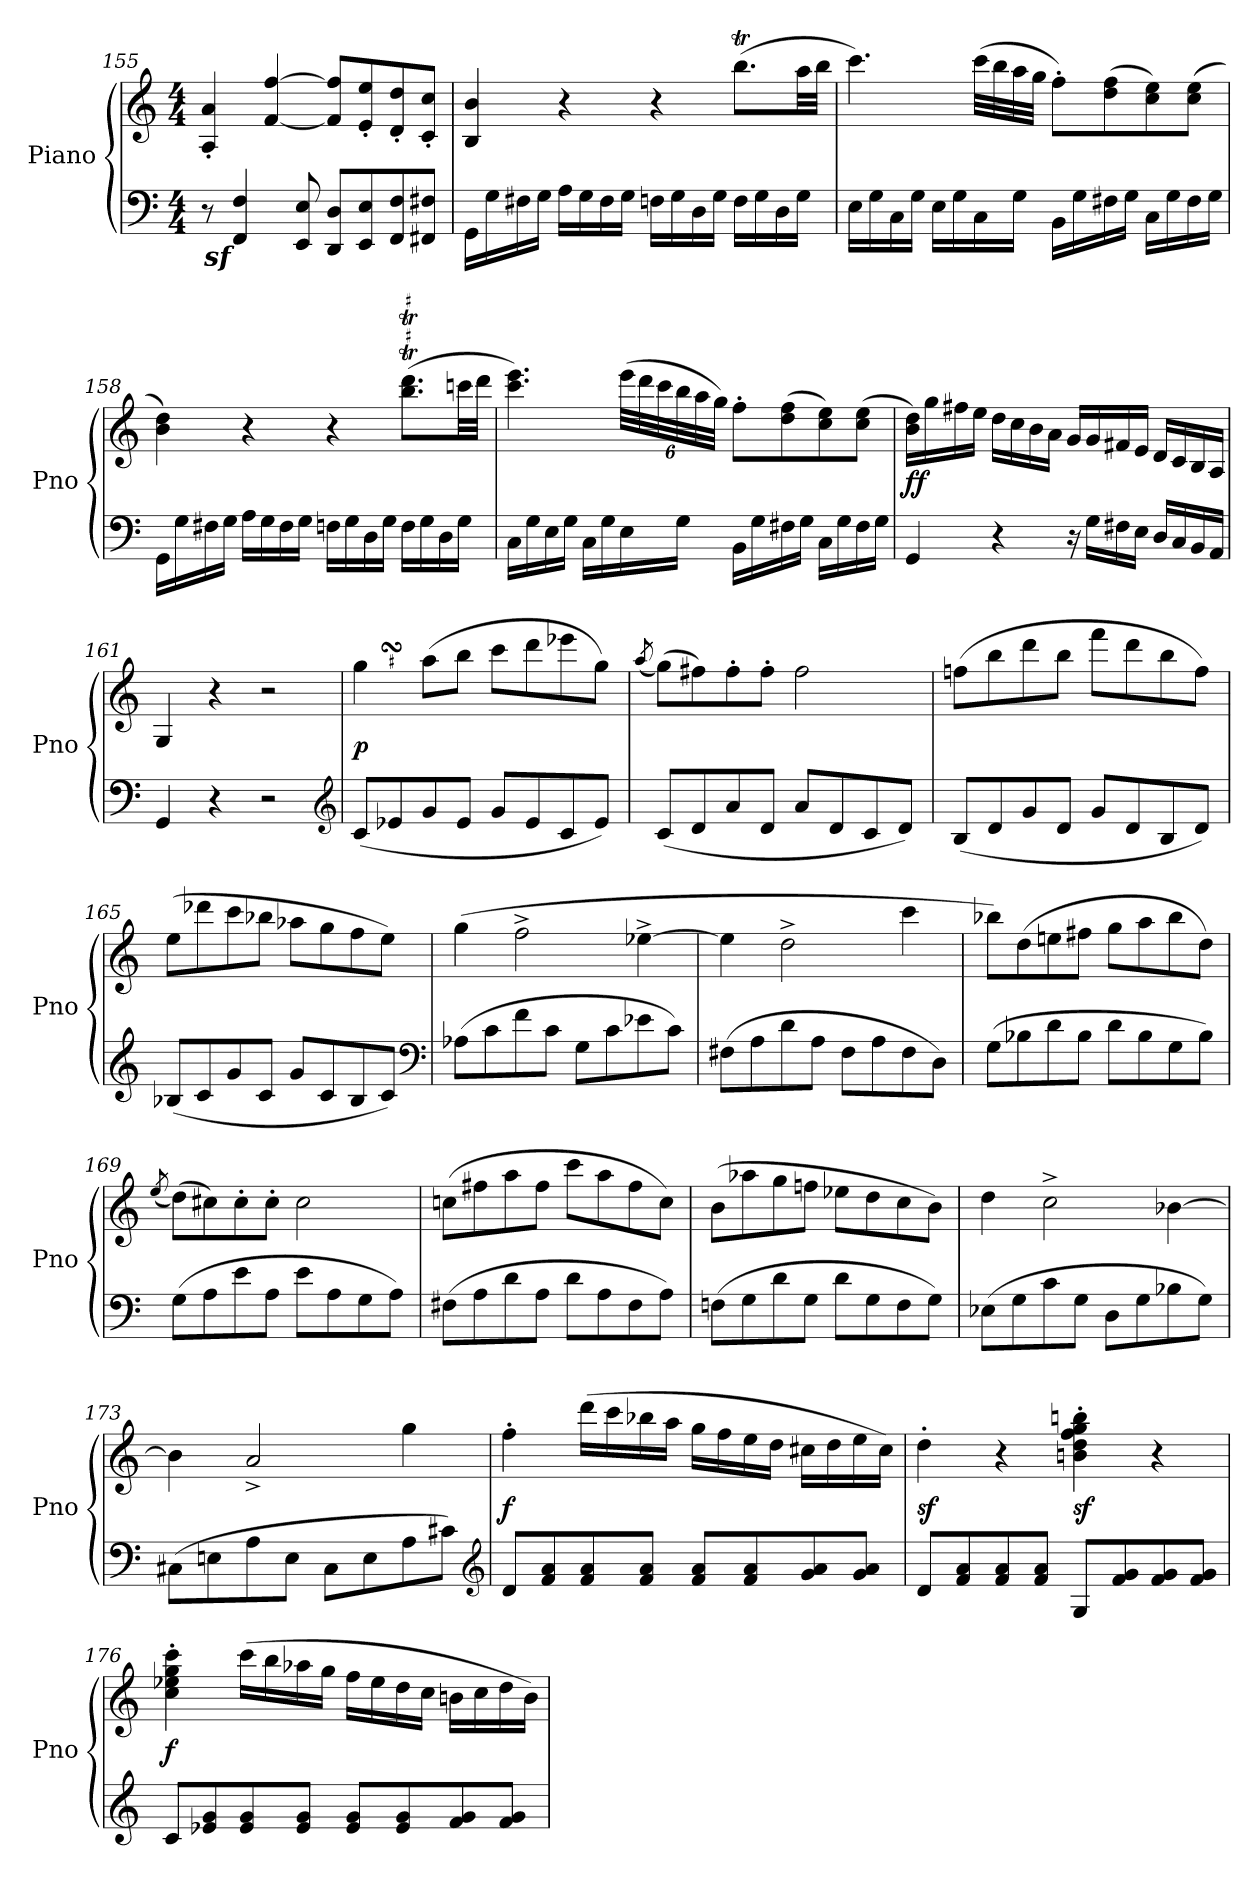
**kern	**kern	**dynam
*part1	*part1	*part1
*staff2	*staff1	*staff1/2
*I"Piano	*	*
*I'Pno	*	*
*clefF4	*clefG2	*
*k[]	*k[]	*
*C:	*C:	*
*M4/4	*M4/4	*
=155	=155	=155
8r	4A' 4a'	.
!LO:DY:rj	!	!
4FFz 4Fz	.	.
.	[4f/ [4ff/	.
8EE 8E	.	.
8DD 8DL	8f] 8ff]L	.
8EE 8E	8e' 8ee'	.
8FF 8F	8d' 8dd'	.
8FF#X 8F#XJ	8c' 8cc'J	.
=156	=156	=156
16GG\LL	4B 4b	.
16G\	.	.
16F#X\	.	.
16G\JJ	.	.
16ALL	4r	.
16G	.	.
16F#	.	.
16GJJ	.	.
16FnLL	4r	.
16G	.	.
16D	.	.
16GJJ	.	.
16FLL	(8.bbtL	.
16G	.	.
16D	.	.
16GJJ	32aaLL	.
.	32bbJJJ	.
=157	=157	=157
16ELL	4.ccc)	.
16G	.	.
16C	.	.
16GJJ	.	.
16ELL	.	.
16G	.	.
16C	(32cccLLL	.
.	32bb	.
16GJJ	32aa	.
.	32ggJJJ	.
16BBLL	8ff'L)	.
16G	.	.
16F#X	(8dd 8ff	.
16GJJ	.	.
16CLL	8cc 8ee)	.
16G	.	.
16F#	(8cc 8eeJ	.
16GJJ	.	.
=158	=158	=158
16GG\LL	4b 4dd)	.
16G\	.	.
16F#X\	.	.
16G\JJ	.	.
16ALL	4r	.
16G	.	.
16F#	.	.
16GJJ	.	.
16FnLL	4r	.
16G	.	.
16D	.	.
16GJJ	.	.
16FLL	(8.bbT 8.dddTL	.
16G	.	.
16D	.	.
16GJJ	32cccLL	.
.	32dddJJJ	.
=159	=159	=159
16CLL	4.ccc 4.eee)	.
16G	.	.
16E	.	.
16GJJ	.	.
16CLL	.	.
16G	.	.
16E	(48eeeLLL	.
.	48ddd	.
.	48ccc	.
16GJJ	48bb	.
.	48aa	.
.	48ggJJJ)	.
16BBLL	8ff'L	.
16G	.	.
16F#X	(8dd 8ff	.
16GJJ	.	.
16CLL	8cc 8ee)	.
16G	.	.
16F#	(8cc 8eeJ	.
16GJJ	.	.
=160	=160	=160
4GG	16b 16ddLL)	ff
.	16gg	.
.	16ff#X	.
.	16eeJJ	.
4r	16ddLL	.
.	16cc	.
.	16b	.
.	16aJJ	.
16r	16gLL	.
16GLL	16g	.
16F#X	16f#X	.
16EJJ	16eJJ	.
16DLL	16dLL	.
16C	16c	.
16BB	16B	.
16AAJJ	16AJJ	.
=161	=161	=161
4GG	4G	.
4r	4r	.
2r	2r	.
*clefG2	*	*
=162	=162	=162
!	!LO:TURN:lacc=#	!
(8cL	4ggSSs	p
8e-X	.	.
8g	(8aaL	.
8e-J	8bbJ	.
8gL	8cccL	.
8e-	8ddd	.
8c	8eee-X	.
8e-J)	8ggJ)	.
=163	=163	=163
.	(<8qaa	.
(8cL	(8ggL)	.
8d	8ff#X)	.
8a	8ff#'	.
8dJ	8ff#'J	.
8aL	2ff#	.
8d	.	.
8c	.	.
8dJ)	.	.
=164	=164	=164
(8BL	(8ffnL	.
8d	8bb	.
8g	8ddd	.
8dJ	8bbJ	.
8gL	8fffL	.
8d	8ddd	.
8B	8bb	.
8dJ)	8ffJ)	.
=165	=165	=165
(8B-XL	(8eeL	.
8c	8ddd-X	.
8g	8ccc	.
8cJ	8bb-XJ	.
8gL	8aa-XL	.
8c	8gg	.
8B-	8ff	.
8cJ)	8eeJ)	.
*clefF4	*	*
=166	=166	=166
(8A-XL	(4gg	.
8c	.	.
8f	2ff^	.
8cJ	.	.
8GL	.	.
8c	.	.
8e-X	[4ee-X^	.
8cJ)	.	.
=167	=167	=167
(8F#XL	4ee-]	.
8A	.	.
8d	2dd^	.
8AJ	.	.
8F#L	.	.
8A	.	.
8F#	4ccc	.
8DJ)	.	.
=168	=168	=168
(8GL	8bb-XL)	.
8B-X	(8dd	.
8d	8een	.
8B-J	8ff#XJ	.
8dL	8ggL	.
8B-	8aa	.
8G	8bb-	.
8B-J)	8ddJ)	.
=169	=169	=169
.	(<8qee	.
(8GL	(8ddL)	.
8A	8cc#X)	.
8e	8cc#'	.
8AJ	8cc#'J	.
8eL	2cc#	.
8A	.	.
8G	.	.
8AJ)	.	.
=170	=170	=170
(8F#XL	(8ccnL	.
8A	8ff#X	.
8d	8aa	.
8AJ	8ff#J	.
8dL	8cccL	.
8A	8aa	.
8F#	8ff#	.
8AJ)	8ccJ)	.
=171	=171	=171
(8FnL	(8bL	.
8G	8aa-X	.
8d	8gg	.
8GJ	8ffnJ	.
8dL	8ee-XL	.
8G	8dd	.
8F	8cc	.
8GJ)	8bJ)	.
=172	=172	=172
(8E-XL	4dd	.
8G	.	.
8c	2cc^	.
8GJ	.	.
8DL	.	.
8G	.	.
8B-X	[4b-X	.
8GJ)	.	.
=173	=173	=173
(8C#XL	4b-]	.
8En	.	.
8A	2a^>	.
8EJ	.	.
8C#L	.	.
8E	.	.
8A	4gg	.
8c#XJ)	.	.
*clefG2	*	*
=174	=174	=174
8dL	4ff'	f
8f 8a	.	.
8f 8a	(16dddLL	.
.	16ccc	.
8f 8aJ	16bb-X	.
.	16aaJJ	.
8f 8aL	16ggLL	.
.	16ff	.
8f 8a	16ee	.
.	16ddJJ	.
8g 8a	16cc#XLL	.
.	16dd	.
8g 8aJ	16ee	.
.	16cc#JJ)	.
=175	=175	=175
8dL	4dd'	sf
8f 8a	.	.
8f 8a	4r	.
8f 8aJ	.	.
8GL	4bn' 4dd' 4ff' 4gg' 4bbn'	sf
8f 8g	.	.
8f 8g	4r	.
8f 8gJ	.	.
=176	=176	=176
8cL	4cc' 4ee-X' 4gg' 4ccc'	f
8e-X 8g	.	.
8e- 8g	(16cccLL	.
.	16bb	.
8e- 8gJ	16aa-X	.
.	16ggJJ	.
8e- 8gL	16ffLL	.
.	16ee-	.
8e- 8g	16dd	.
.	16ccJJ	.
8f 8g	16bnLL	.
.	16cc	.
8f 8gJ	16dd	.
.	16bJJ)	.
=	=	=
*-	*-	*-
